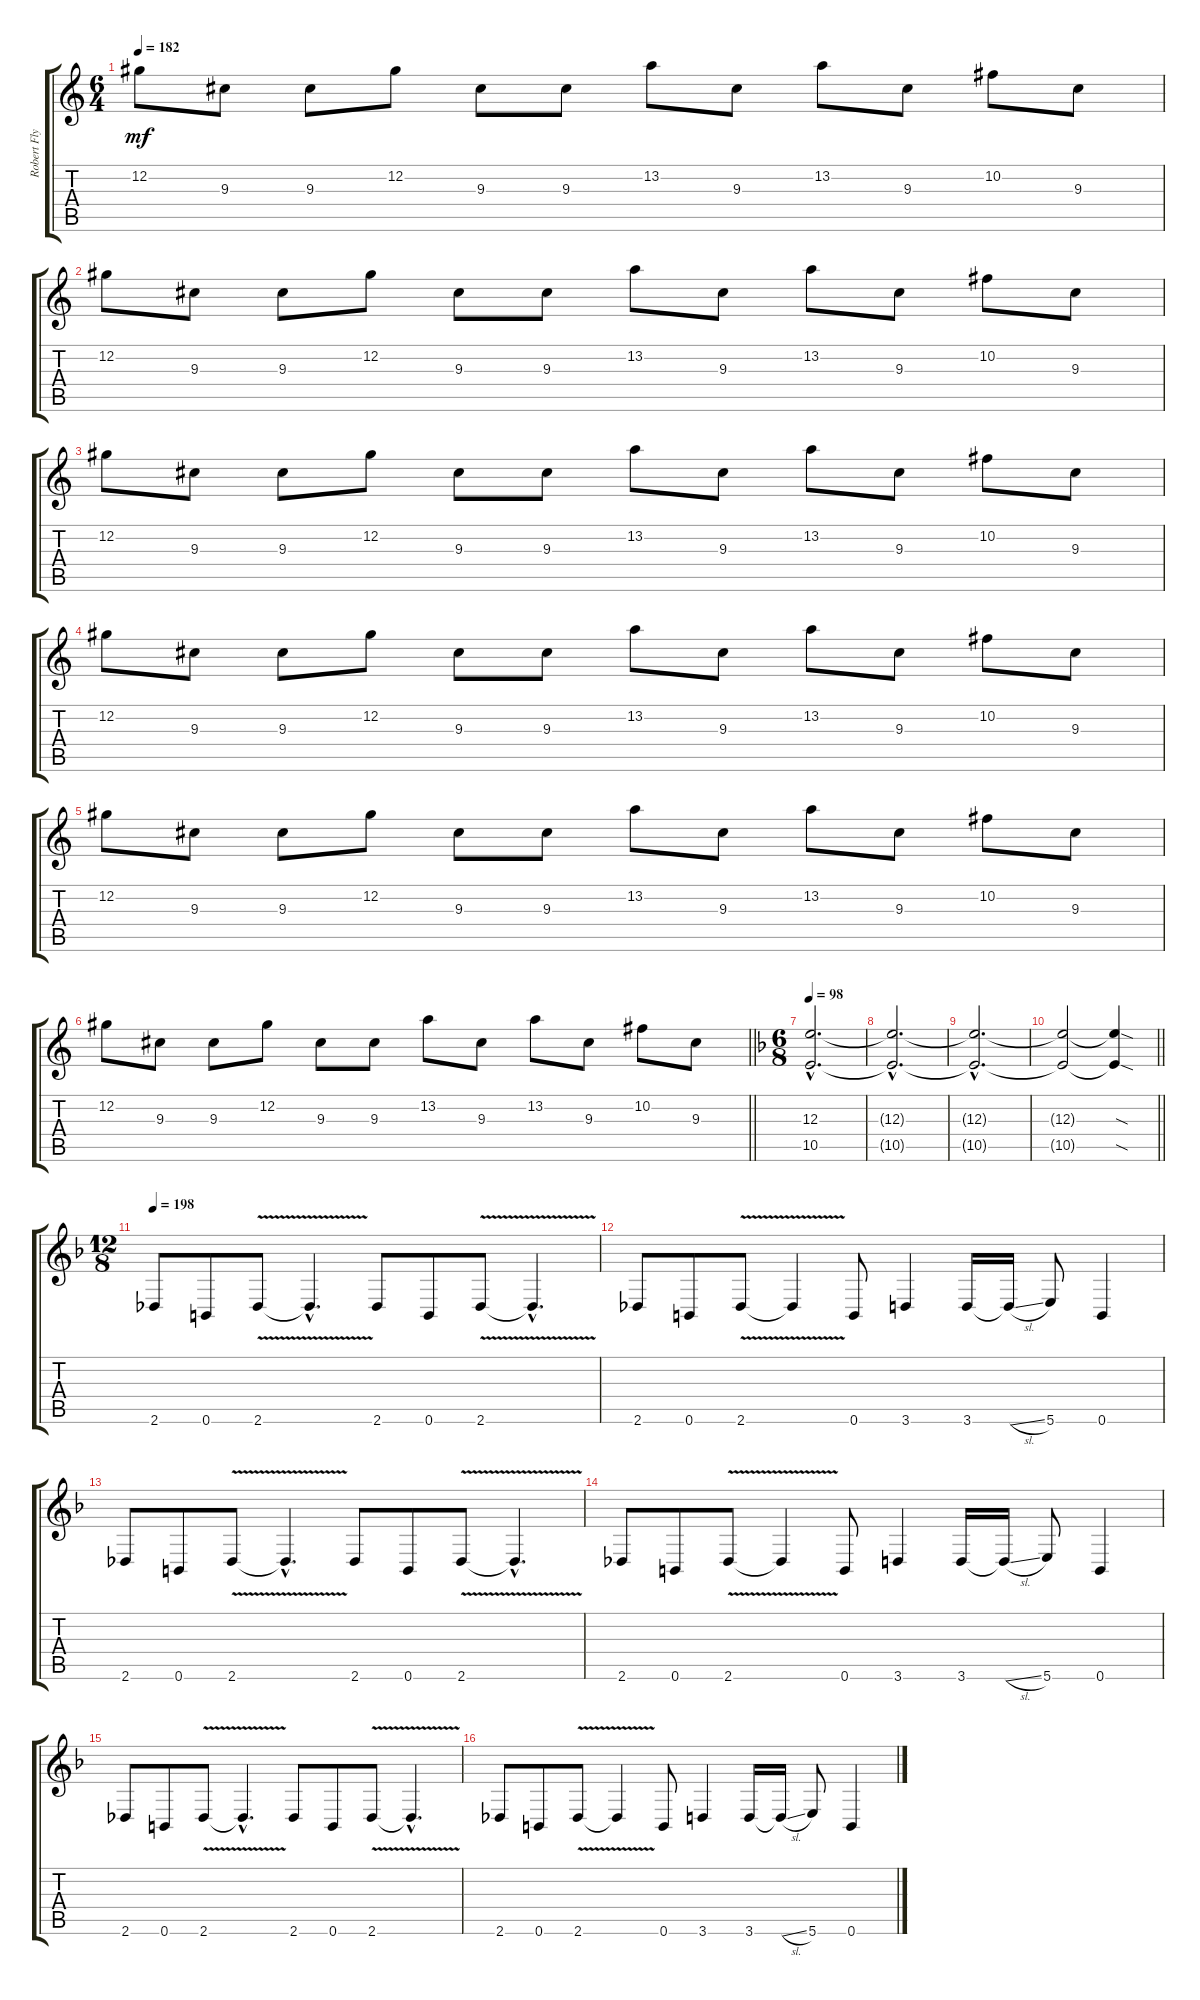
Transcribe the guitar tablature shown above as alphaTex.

\track ("Robert Flynn" "Robert Fly") {instrument distortionguitar}
\staff {score tabs}
\tuning (Db4 Ab3 E3 B2 Gb2 B1) {hide}
\ts (6 4)
\tempo 182
\clef g2
\ks c
12.2.8{dy mf} 9.3.8 9.3.8 12.2.8 9.3.8 9.3.8 13.2.8 9.3.8 13.2.8 9.3.8 10.2.8 9.3.8 |
12.2.8 9.3.8 9.3.8 12.2.8 9.3.8 9.3.8 13.2.8 9.3.8 13.2.8 9.3.8 10.2.8 9.3.8 |
12.2.8 9.3.8 9.3.8 12.2.8 9.3.8 9.3.8 13.2.8 9.3.8 13.2.8 9.3.8 10.2.8 9.3.8 |
12.2.8 9.3.8 9.3.8 12.2.8 9.3.8 9.3.8 13.2.8 9.3.8 13.2.8 9.3.8 10.2.8 9.3.8 |
12.2.8 9.3.8 9.3.8 12.2.8 9.3.8 9.3.8 13.2.8 9.3.8 13.2.8 9.3.8 10.2.8 9.3.8 |
\barLineRight lightlight
12.2.8 9.3.8 9.3.8 12.2.8 9.3.8 9.3.8 13.2.8 9.3.8 13.2.8 9.3.8 10.2.8 9.3.8 |
\ts (6 8)
\tempo 98
\ks f
(12.3{hac} 10.5{hac}).2{d} |
(12.3{hac t} 10.5{hac t}).2{d} |
(12.3{hac t} 10.5{hac t}).2{d} |
\barLineRight lightlight
(12.3{t} 10.5{t}).2 (12.3{sod t} 10.5{sod t}).4 |
\ts (12 8)
\tempo 198
2.6.8 0.6.8 2.6{v}.8 2.6{v hac t}.4{d} 2.6.8 0.6.8 2.6{v}.8 2.6{v hac t}.4{d} |
2.6.8 0.6.8 2.6{v}.8 2.6{v t}.4 0.6.8 3.6.4 3.6.16 3.6{sl t}.16 5.6.8 0.6.4 |
2.6.8 0.6.8 2.6{v}.8 2.6{v hac t}.4{d} 2.6.8 0.6.8 2.6{v}.8 2.6{v hac t}.4{d} |
2.6.8 0.6.8 2.6{v}.8 2.6{v t}.4 0.6.8 3.6.4 3.6.16 3.6{sl t}.16 5.6.8 0.6.4 |
2.6.8 0.6.8 2.6{v}.8 2.6{v hac t}.4{d} 2.6.8 0.6.8 2.6{v}.8 2.6{v hac t}.4{d} |
2.6.8 0.6.8 2.6{v}.8 2.6{v t}.4 0.6.8 3.6.4 3.6.16 3.6{sl t}.16 5.6.8 0.6.4
